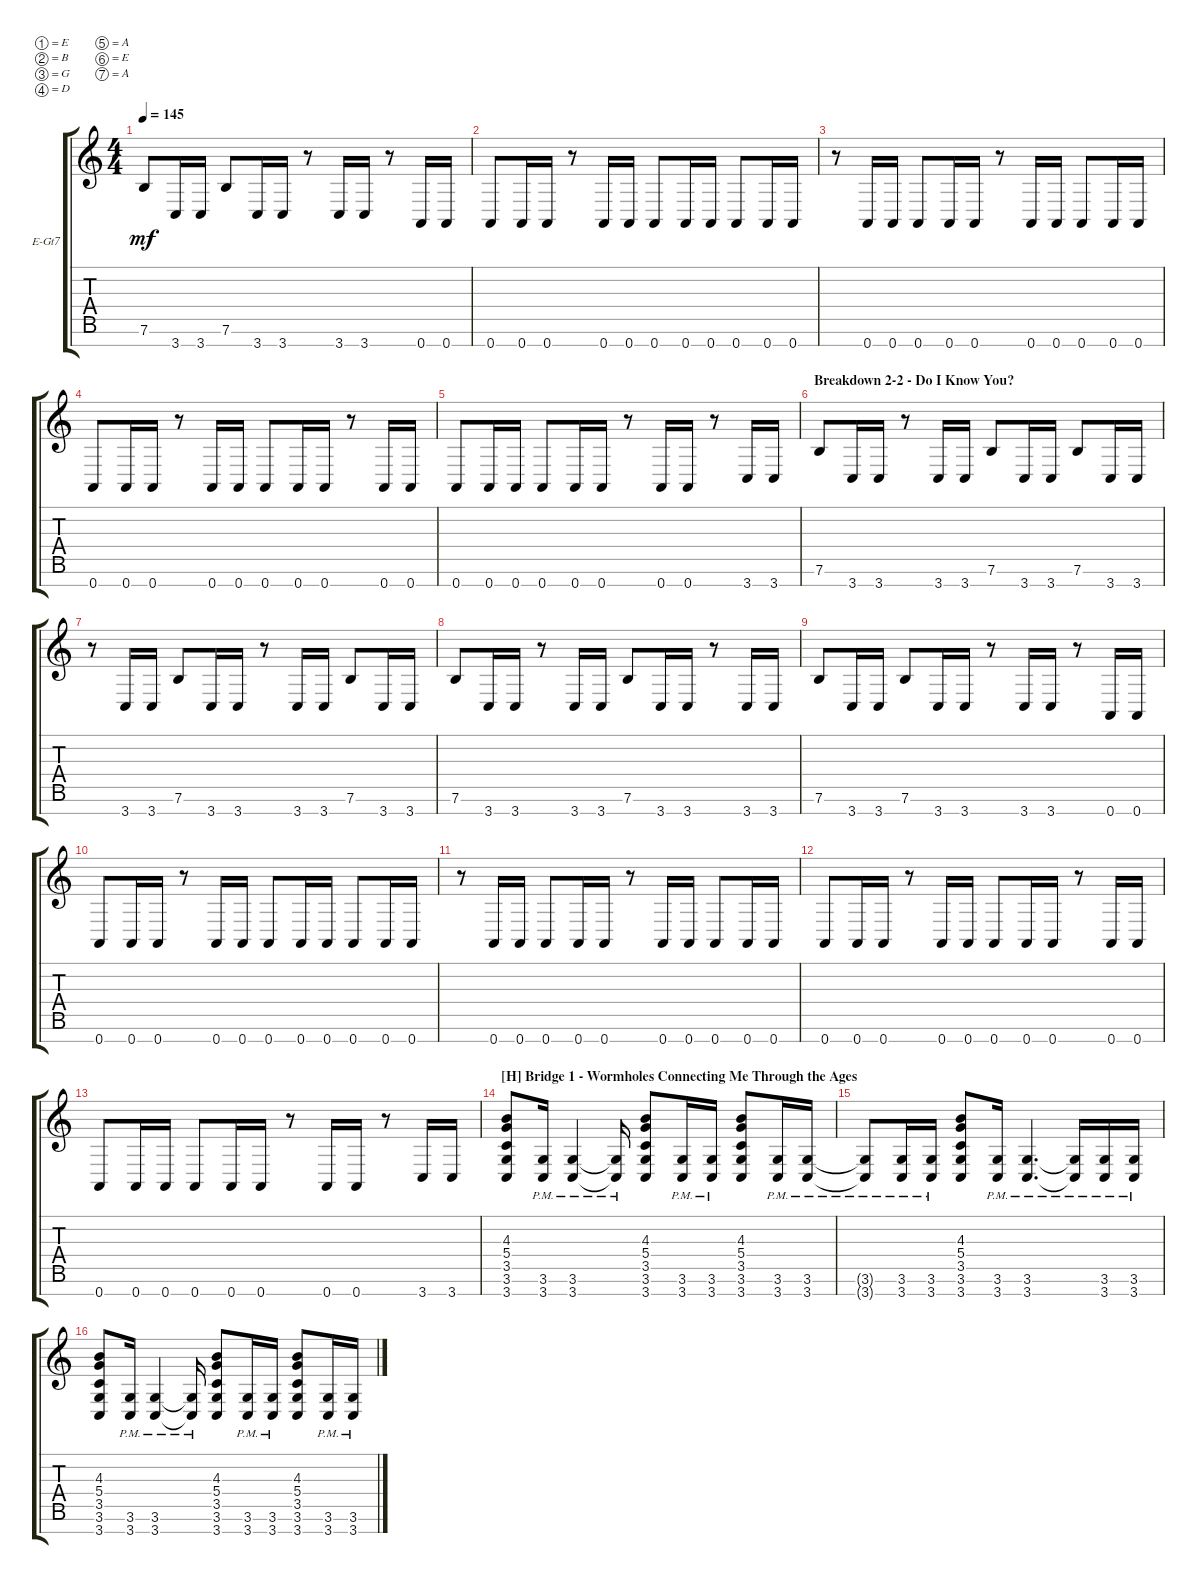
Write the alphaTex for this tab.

\defaultSystemsLayout 4
\bracketExtendMode groupsimilarinstruments
\firstSystemTrackNameOrientation horizontal
\otherSystemsTrackNameOrientation horizontal
\track ("Dan Braunstein" "E-Gt7") {instrument distortionguitar}
\staff {score tabs}
\tuning (E4 B3 G3 D3 A2 E2 A1)
\ts (4 4)
\tempo 145
\clef g2
\ks c
7.6.8{dy mf} 3.7.16 3.7.16 7.6.8 3.7.16 3.7.16 r.8 3.7.16 3.7.16 r.8 0.7.16 0.7.16 |
0.7.8 0.7.16 0.7.16 r.8 0.7.16 0.7.16 0.7.8 0.7.16 0.7.16 0.7.8 0.7.16 0.7.16 |
r.8 0.7.16 0.7.16 0.7.8 0.7.16 0.7.16 r.8 0.7.16 0.7.16 0.7.8 0.7.16 0.7.16 |
0.7.8 0.7.16 0.7.16 r.8 0.7.16 0.7.16 0.7.8 0.7.16 0.7.16 r.8 0.7.16 0.7.16 |
0.7.8 0.7.16 0.7.16 0.7.8 0.7.16 0.7.16 r.8 0.7.16 0.7.16 r.8 3.7.16 3.7.16 |
\section ("" "Breakdown 2-2 - Do I Know You?")
7.6.8 3.7.16 3.7.16 r.8 3.7.16 3.7.16 7.6.8 3.7.16 3.7.16 7.6.8 3.7.16 3.7.16 |
r.8 3.7.16 3.7.16 7.6.8 3.7.16 3.7.16 r.8 3.7.16 3.7.16 7.6.8 3.7.16 3.7.16 |
7.6.8 3.7.16 3.7.16 r.8 3.7.16 3.7.16 7.6.8 3.7.16 3.7.16 r.8 3.7.16 3.7.16 |
7.6.8 3.7.16 3.7.16 7.6.8 3.7.16 3.7.16 r.8 3.7.16 3.7.16 r.8 0.7.16 0.7.16 |
0.7.8 0.7.16 0.7.16 r.8 0.7.16 0.7.16 0.7.8 0.7.16 0.7.16 0.7.8 0.7.16 0.7.16 |
r.8 0.7.16 0.7.16 0.7.8 0.7.16 0.7.16 r.8 0.7.16 0.7.16 0.7.8 0.7.16 0.7.16 |
0.7.8 0.7.16 0.7.16 r.8 0.7.16 0.7.16 0.7.8 0.7.16 0.7.16 r.8 0.7.16 0.7.16 |
0.7.8 0.7.16 0.7.16 0.7.8 0.7.16 0.7.16 r.8 0.7.16 0.7.16 r.8 3.7.16 3.7.16 |
\section ("H" "Bridge 1 - Wormholes Connecting Me Through the Ages")
(3.7 3.6 3.5 5.4 4.3).8 (3.7{pm} 3.6{pm}).16 (3.7{pm} 3.6{pm}).4 (3.6{pm t} 3.7{pm t}).16 (3.7 3.6 3.5 5.4 4.3).8 (3.7{pm} 3.6{pm}).16 (3.7{pm} 3.6{pm}).16 (3.7 3.6 3.5 5.4 4.3).8 (3.7{pm} 3.6{pm}).16 (3.7{pm} 3.6{pm}).16 |
(3.7{pm t} 3.6{pm t}).8 (3.7{pm} 3.6{pm}).16 (3.7{pm} 3.6{pm}).16 (3.7 3.6 3.5 5.4 4.3).8 (3.7{pm} 3.6{pm}).16 (3.7{pm} 3.6{pm}).4{d} (3.6{pm t} 3.7{pm t}).16 (3.7{pm} 3.6{pm}).16 (3.7{pm} 3.6{pm}).16 |
(3.7 3.6 3.5 5.4 4.3).8 (3.7{pm} 3.6{pm}).16 (3.7{pm} 3.6{pm}).4 (3.6{pm t} 3.7{pm t}).16 (3.7 3.6 3.5 5.4 4.3).8 (3.7{pm} 3.6{pm}).16 (3.7{pm} 3.6{pm}).16 (3.7 3.6 3.5 5.4 4.3).8 (3.7{pm} 3.6{pm}).16 (3.7{pm} 3.6{pm}).16
